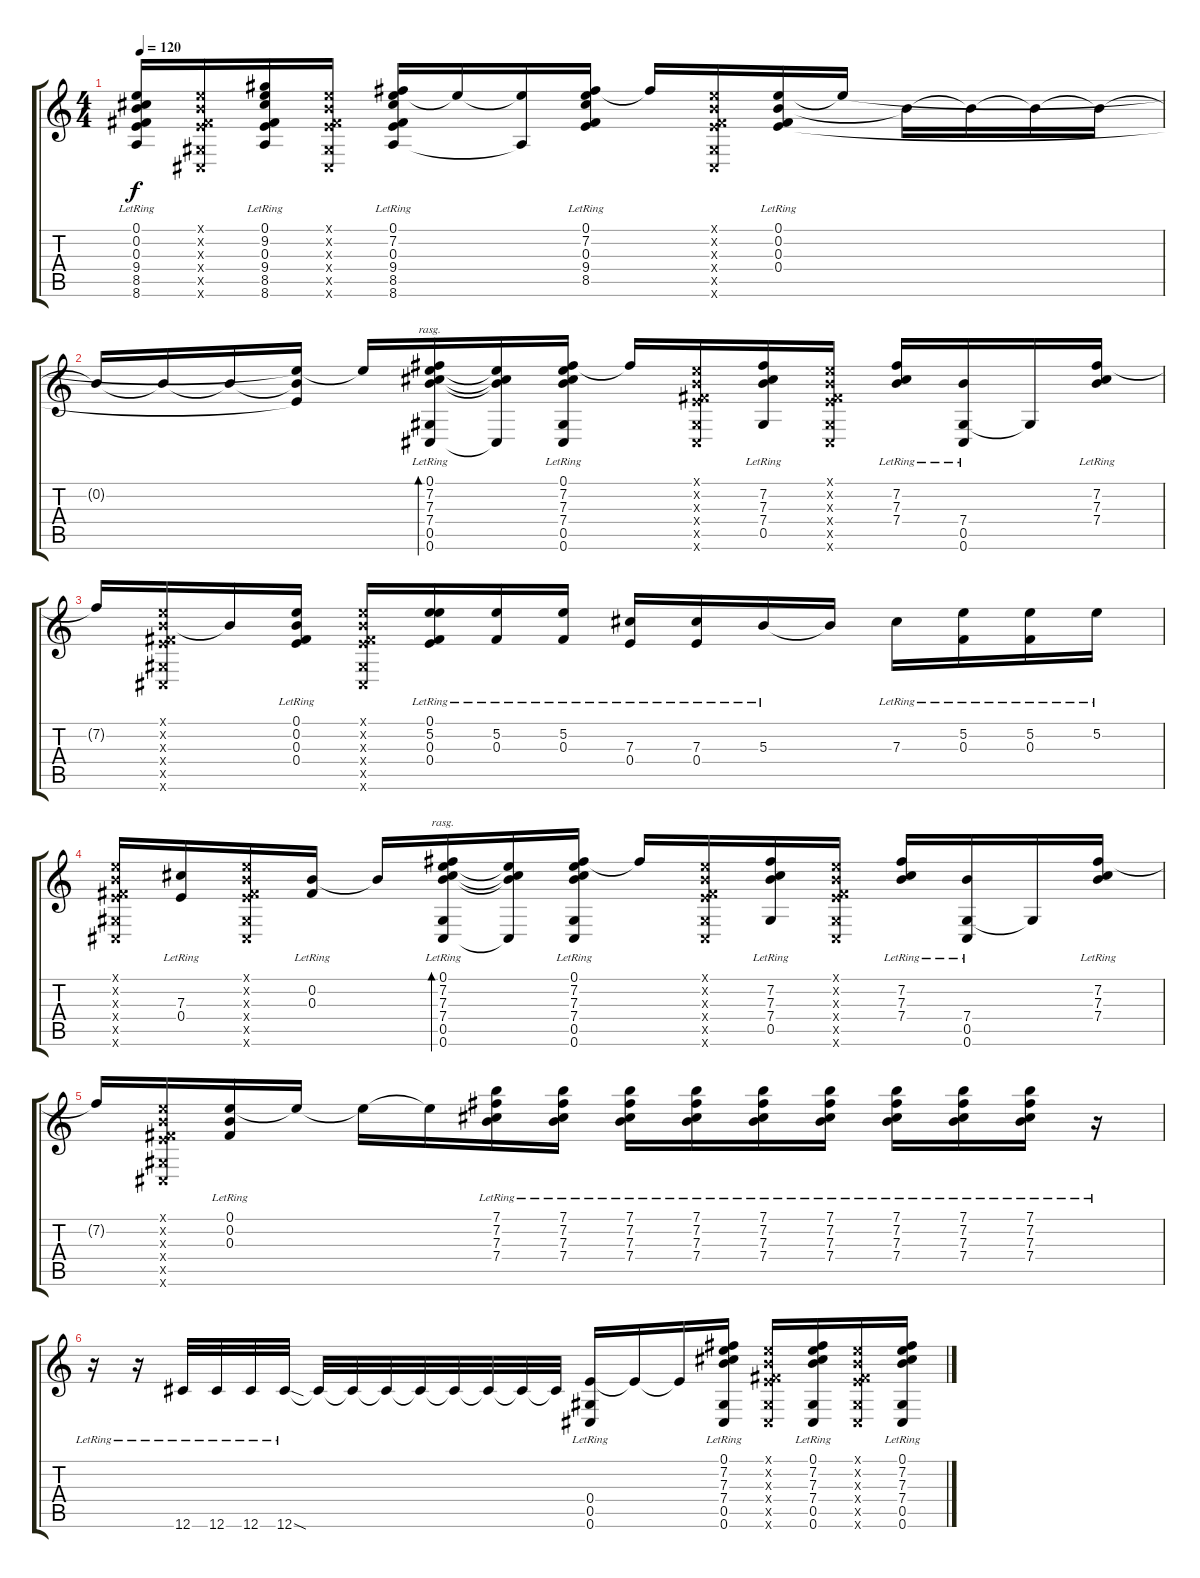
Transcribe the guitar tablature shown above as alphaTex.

\track "" {instrument acousticguitarsteel}
\staff {score tabs}
\tuning (E4 B3 Gb3 E3 Ab2 Db2) {hide}
\ts (4 4)
\tempo 120
\clef g2
\ks c
(0.1{lr} 0.2{lr} 0.3{lr} 9.4{lr} 8.5{lr} 8.6{lr}).16{dy f} (0.1{x} 0.2{x} 0.3{x} 0.4{x} 0.5{x} 0.6{x}).16 (0.1{lr} 9.2{lr} 0.3{lr} 9.4{lr} 8.5{lr} 8.6{lr}).16 (0.1{x} 0.2{x} 0.3{x} 0.4{x} 0.5{x} 0.6{x}).16 (0.1{lr} 7.2{lr} 0.3{lr} 9.4{lr} 8.5{lr} 8.6{lr}).16 0.1{t}.16 (0.1{t} 8.6{t}).16 (0.1{lr} 7.2{lr} 0.3{lr} 9.4{lr} 8.5{lr}).16 7.2{t}.16 (0.1{x} 0.2{x} 0.3{x} 0.4{x} 0.5{x} 0.6{x}).16 (0.1{lr} 0.2{lr} 0.3{lr} 0.4{lr}).16 0.1{t}.16 0.2{t}.16 0.2{t}.16 0.2{t}.16 0.2{t}.16 |
0.2{t}.16 0.2{t}.16 0.2{t}.16 (0.1{t} 0.2{t} 0.4{t}).16 0.1{t}.16 (0.1{lr} 7.2{lr} 7.3{lr} 7.4{lr} 0.5{lr} 0.6{lr}).16{bd 60 rasg ii} (0.1{t} 7.3{t} 7.4{t} 0.6{t}).16 (0.1{lr} 7.2{lr} 7.3{lr} 7.4{lr} 0.5{lr} 0.6{lr}).16 7.2{t}.16 (0.1{x} 0.2{x} 0.3{x} 0.4{x} 0.5{x} 0.6{x}).16 (7.2{lr} 7.3{lr} 7.4{lr} 0.5{lr}).16 (0.1{x} 0.2{x} 0.3{x} 0.4{x} 0.5{x} 0.6{x}).16 (7.2{lr} 7.3{lr} 7.4{lr}).16 (7.4{lr} 0.5{lr} 0.6{lr}).16 0.5{t}.16 (7.2{lr} 7.3{lr} 7.4{lr}).16 |
7.2{t}.16 (0.1{x} 0.2{x} 0.3{x} 0.4{x} 0.5{x} 0.6{x}).16 0.2{t}.16 (0.1{lr} 0.2{lr} 0.3{lr} 0.4{lr}).16 (0.1{x} 0.2{x} 0.3{x} 0.4{x} 0.5{x} 0.6{x}).16 (0.1{lr} 5.2{lr} 0.3{lr} 0.4{lr}).16 (5.2{lr} 0.3{lr}).16 (5.2{lr} 0.3{lr}).16 (7.3{lr} 0.4{lr}).16 (7.3{lr} 0.4{lr}).16 5.3{lr}.16 5.3{t}.16 7.3{lr}.16 (5.2{lr} 0.3{lr}).16 (5.2{lr} 0.3{lr}).16 5.2{lr}.16 |
(0.1{x} 0.2{x} 0.3{x} 0.4{x} 0.5{x} 0.6{x}).16 (7.3{lr} 0.4{lr}).16 (0.1{x} 0.2{x} 0.3{x} 0.4{x} 0.5{x} 0.6{x}).16 (0.2{lr} 0.3{lr}).16 0.2{t}.16 (0.1{lr} 7.2{lr} 7.3{lr} 7.4{lr} 0.5{lr} 0.6{lr}).16{bd 60 rasg ii} (0.1{t} 7.3{t} 7.4{t} 0.6{t}).16 (0.1{lr} 7.2{lr} 7.3{lr} 7.4{lr} 0.5{lr} 0.6{lr}).16 7.2{t}.16 (0.1{x} 0.2{x} 0.3{x} 0.4{x} 0.5{x} 0.6{x}).16 (7.2{lr} 7.3{lr} 7.4{lr} 0.5{lr}).16 (0.1{x} 0.2{x} 0.3{x} 0.4{x} 0.5{x} 0.6{x}).16 (7.2{lr} 7.3{lr} 7.4{lr}).16 (7.4{lr} 0.5{lr} 0.6{lr}).16 0.5{t}.16 (7.2{lr} 7.3{lr} 7.4{lr}).16 |
7.2{t}.16 (0.1{x} 0.2{x} 0.3{x} 0.4{x} 0.5{x} 0.6{x}).16 (0.1{lr} 0.2{lr} 0.3{lr}).16 0.1{t}.16 0.1{t}.16 0.1{t}.16 (7.1{lr} 7.2{lr} 7.3{lr} 7.4{lr}).16 (7.1{lr} 7.2{lr} 7.3{lr} 7.4{lr}).16 (7.1{lr} 7.2{lr} 7.3{lr} 7.4{lr}).16 (7.1{lr} 7.2{lr} 7.3{lr} 7.4{lr}).16 (7.1{lr} 7.2{lr} 7.3{lr} 7.4{lr}).16 (7.1{lr} 7.2{lr} 7.3{lr} 7.4{lr}).16 (7.1{lr} 7.2{lr} 7.3{lr} 7.4{lr}).16 (7.1{lr} 7.2{lr} 7.3{lr} 7.4{lr}).16 (7.1{lr} 7.2{lr} 7.3{lr} 7.4{lr}).16 r.16 |
r.16 r.16 12.6{lr}.32 12.6{lr}.32 12.6{lr}.32 12.6{sod lr}.32 12.6{t}.32 12.6{t}.32 12.6{t}.32 12.6{t}.32 12.6{t}.32 12.6{t}.32 12.6{t}.32 12.6{t}.32 (0.4{lr} 0.5{lr} 0.6{lr}).16 0.4{t}.16 0.4{t}.16 (0.1{lr} 7.2{lr} 7.3{lr} 7.4{lr} 0.5{lr} 0.6{lr}).16 (0.1{x} 0.2{x} 0.3{x} 0.4{x} 0.5{x} 0.6{x}).16 (0.1{lr} 7.2{lr} 7.3{lr} 7.4{lr} 0.5{lr} 0.6{lr}).16 (0.1{x} 0.2{x} 0.3{x} 0.4{x} 0.5{x} 0.6{x}).16 (0.1{lr} 7.2{lr} 7.3{lr} 7.4{lr} 0.5{lr} 0.6{lr}).16
